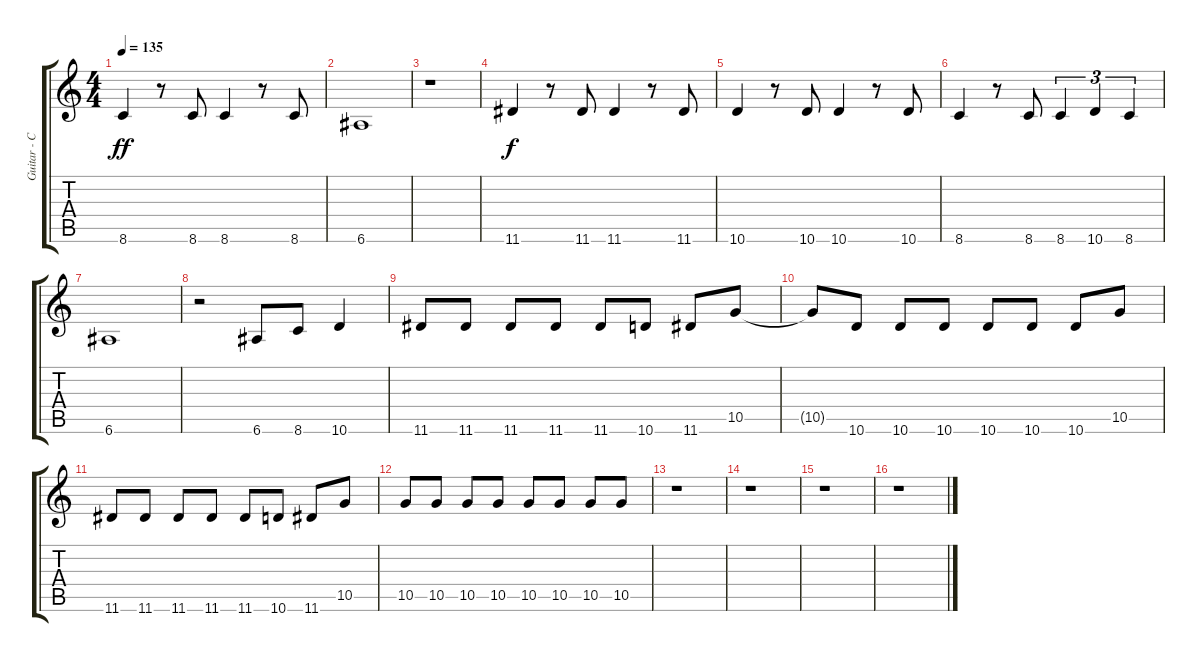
\track ("Guitar - Cody Votolato" "Guitar - C") {instrument electricguitarclean}
\staff {score tabs}
\tuning (E4 B3 G3 D3 A2 E2) {hide}
\ts (4 4)
\tempo 135
\clef g2
\ks c
8.6.4{dy ff} r.8 8.6.8 8.6.4 r.8 8.6.8 |
6.6.1 |
r.1 |
11.6.4{dy f} r.8 11.6.8 11.6.4 r.8 11.6.8 |
10.6.4 r.8 10.6.8 10.6.4 r.8 10.6.8 |
8.6.4 r.8 8.6.8 8.6.4{tu (3 2)} 10.6.4{tu (3 2)} 8.6.4{tu (3 2)} |
6.6.1 |
r.2 6.6.8 8.6.8 10.6.4 |
11.6.8 11.6.8 11.6.8 11.6.8 11.6.8 10.6.8 11.6.8 10.5.8 |
10.5{t}.8 10.6.8 10.6.8 10.6.8 10.6.8 10.6.8 10.6.8 10.5.8 |
11.6.8 11.6.8 11.6.8 11.6.8 11.6.8 10.6.8 11.6.8 10.5.8 |
10.5.8 10.5.8 10.5.8 10.5.8 10.5.8 10.5.8 10.5.8 10.5.8 |
r.1 |
r.1 |
r.1 |
r.1
